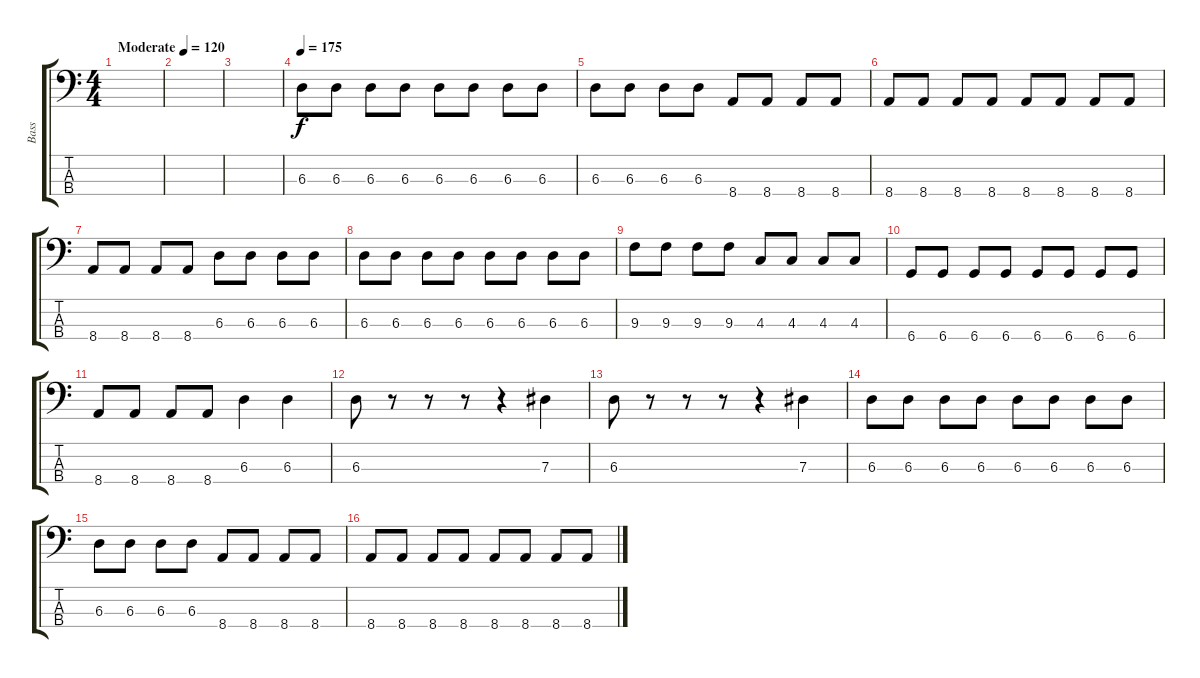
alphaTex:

\track ("Bass" "Bass") {instrument electricbassfinger}
\staff {score tabs}
\tuning (Gb2 Db2 Ab1 Db1) {hide}
\ts (4 4)
\tempo (120 "Moderate")
\clef f4
\ks c
|
|
|
\tempo 175
6.3.8 6.3.8 6.3.8 6.3.8 6.3.8 6.3.8 6.3.8 6.3.8 |
6.3.8 6.3.8 6.3.8 6.3.8 8.4.8 8.4.8 8.4.8 8.4.8 |
8.4.8 8.4.8 8.4.8 8.4.8 8.4.8 8.4.8 8.4.8 8.4.8 |
8.4.8 8.4.8 8.4.8 8.4.8 6.3.8 6.3.8 6.3.8 6.3.8 |
6.3.8 6.3.8 6.3.8 6.3.8 6.3.8 6.3.8 6.3.8 6.3.8 |
9.3.8 9.3.8 9.3.8 9.3.8 4.3.8 4.3.8 4.3.8 4.3.8 |
6.4.8 6.4.8 6.4.8 6.4.8 6.4.8 6.4.8 6.4.8 6.4.8 |
8.4.8 8.4.8 8.4.8 8.4.8 6.3.4 6.3.4 |
6.3.8 r.8 r.8 r.8 r.4 7.3.4 |
6.3.8 r.8 r.8 r.8 r.4 7.3.4 |
6.3.8 6.3.8 6.3.8 6.3.8 6.3.8 6.3.8 6.3.8 6.3.8 |
6.3.8 6.3.8 6.3.8 6.3.8 8.4.8 8.4.8 8.4.8 8.4.8 |
8.4.8 8.4.8 8.4.8 8.4.8 8.4.8 8.4.8 8.4.8 8.4.8
